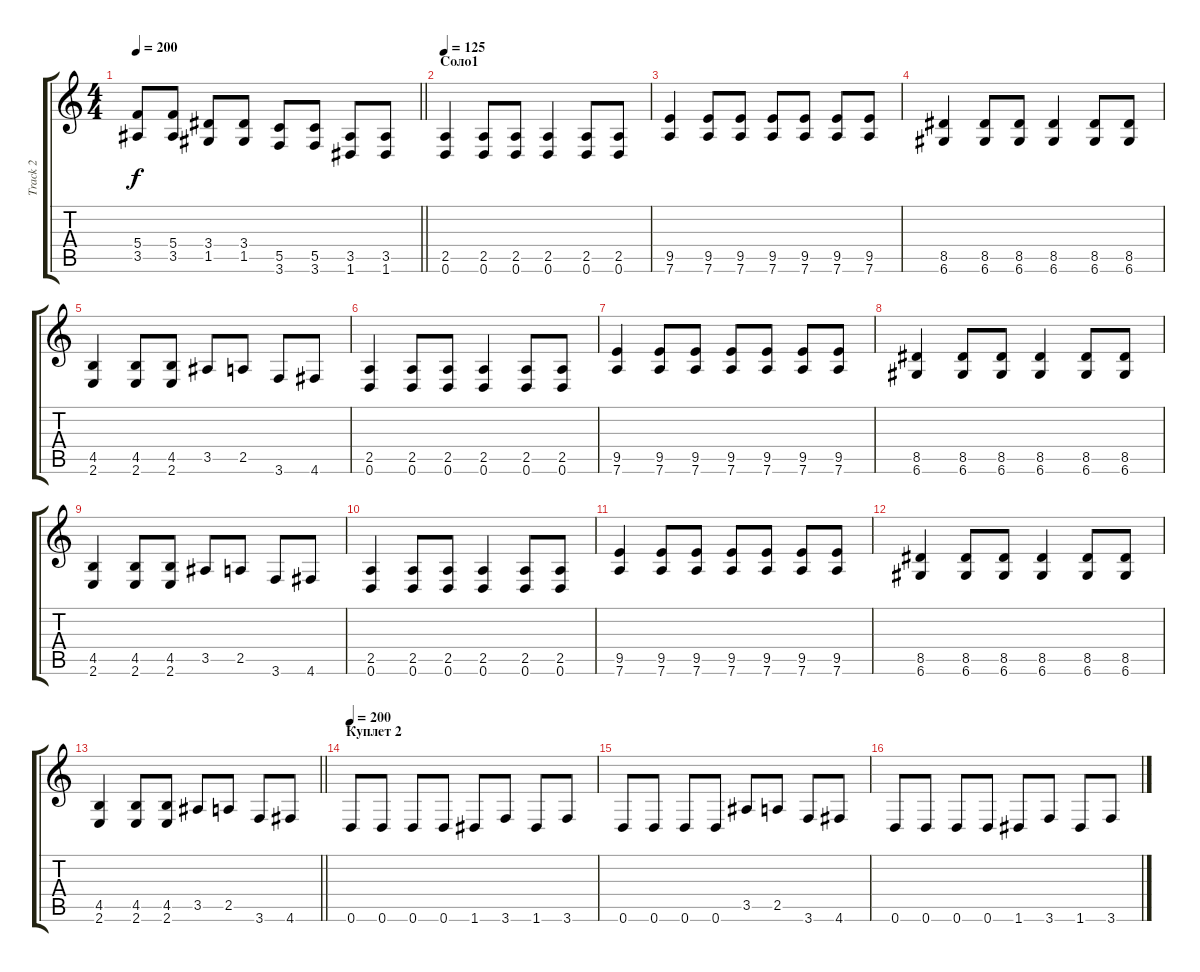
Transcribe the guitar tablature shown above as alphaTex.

\track ("Track 2" "Track 2") {instrument overdrivenguitar}
\staff {score tabs}
\tuning (D4 A3 F3 C3 G2 D2) {hide}
\ts (4 4)
\tempo 200
\clef g2
\barLineRight lightlight
\ks c
(5.4 3.5).8{dy f} (5.4 3.5).8 (3.4 1.5).8 (3.4 1.5).8 (5.5 3.6).8 (5.5 3.6).8 (3.5 1.6).8 (3.5 1.6).8 |
\section ("" "Соло1")
\tempo 125
(2.5 0.6).4 (2.5 0.6).8 (2.5 0.6).8 (2.5 0.6).4 (2.5 0.6).8 (2.5 0.6).8 |
(9.5 7.6).4 (9.5 7.6).8 (9.5 7.6).8 (9.5 7.6).8 (9.5 7.6).8 (9.5 7.6).8 (9.5 7.6).8 |
(8.5 6.6).4 (8.5 6.6).8 (8.5 6.6).8 (8.5 6.6).4 (8.5 6.6).8 (8.5 6.6).8 |
(4.5 2.6).4 (4.5 2.6).8 (4.5 2.6).8 3.5.8 2.5.8 3.6.8 4.6.8 |
(2.5 0.6).4 (2.5 0.6).8 (2.5 0.6).8 (2.5 0.6).4 (2.5 0.6).8 (2.5 0.6).8 |
(9.5 7.6).4 (9.5 7.6).8 (9.5 7.6).8 (9.5 7.6).8 (9.5 7.6).8 (9.5 7.6).8 (9.5 7.6).8 |
(8.5 6.6).4 (8.5 6.6).8 (8.5 6.6).8 (8.5 6.6).4 (8.5 6.6).8 (8.5 6.6).8 |
(4.5 2.6).4 (4.5 2.6).8 (4.5 2.6).8 3.5.8 2.5.8 3.6.8 4.6.8 |
(2.5 0.6).4 (2.5 0.6).8 (2.5 0.6).8 (2.5 0.6).4 (2.5 0.6).8 (2.5 0.6).8 |
(9.5 7.6).4 (9.5 7.6).8 (9.5 7.6).8 (9.5 7.6).8 (9.5 7.6).8 (9.5 7.6).8 (9.5 7.6).8 |
(8.5 6.6).4 (8.5 6.6).8 (8.5 6.6).8 (8.5 6.6).4 (8.5 6.6).8 (8.5 6.6).8 |
\barLineRight lightlight
(4.5 2.6).4 (4.5 2.6).8 (4.5 2.6).8 3.5.8 2.5.8 3.6.8 4.6.8 |
\section ("" "Куплет 2")
\tempo 200
0.6.8 0.6.8 0.6.8 0.6.8 1.6.8 3.6.8 1.6.8 3.6.8 |
0.6.8 0.6.8 0.6.8 0.6.8 3.5.8 2.5.8 3.6.8 4.6.8 |
0.6.8 0.6.8 0.6.8 0.6.8 1.6.8 3.6.8 1.6.8 3.6.8
